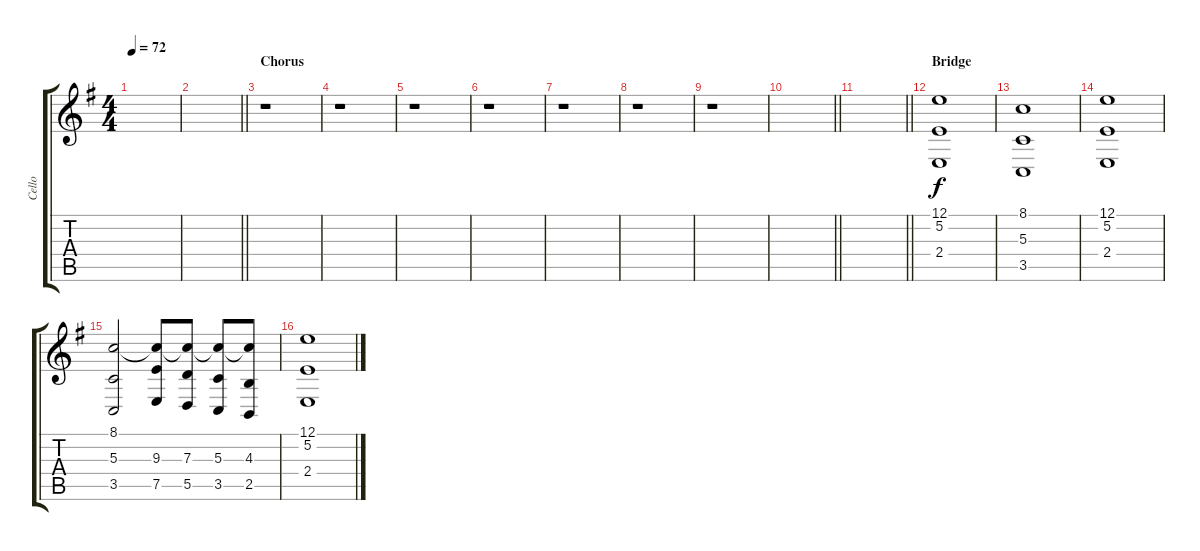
\track ("Cello" "Cello") {instrument cello}
\staff {score tabs}
\tuning (E4 B3 G3 D3 A2 E2) {hide}
\ts (4 4)
\tempo 72
\clef g2
\ks g
|
\barLineRight lightlight
|
\section ("" "Chorus")
r.1 |
r.1 |
r.1 |
r.1 |
r.1 |
r.1 |
r.1 |
\barLineRight lightlight
|
\barLineRight lightlight
|
\section ("" "Bridge")
(12.1 5.2 2.4).1{volume 12 instrument stringensemble1} |
(8.1 5.3 3.5).1 |
(12.1 5.2 2.4).1{volume 12 instrument stringensemble1} |
(8.1 5.3 3.5).2 (8.1{t} 9.3 7.5).8{volume 11} (8.1{t} 7.3 5.5).8 (8.1{t} 5.3 3.5).8 (8.1{t} 4.3 2.5).8 |
(12.1 5.2 2.4).1{volume 10 instrument stringensemble1}
